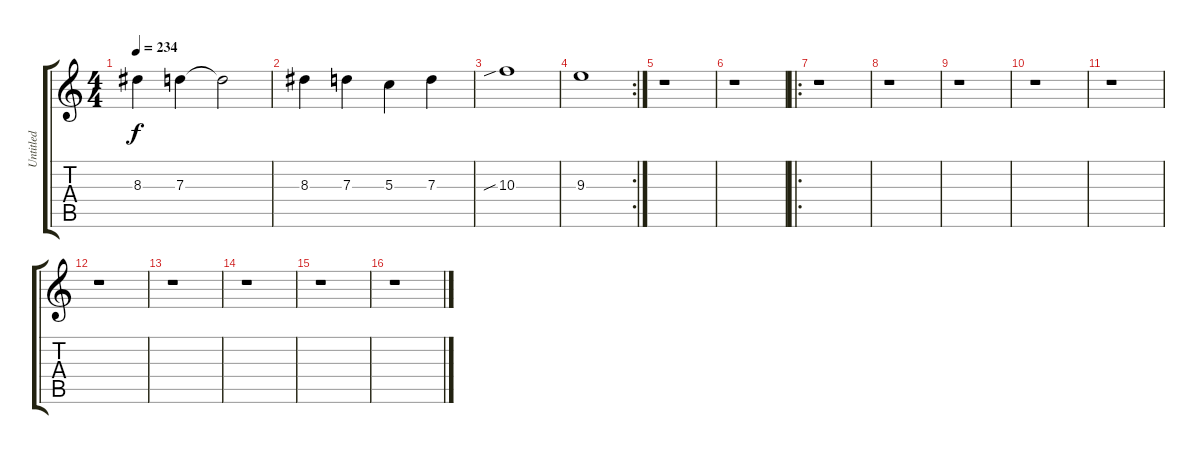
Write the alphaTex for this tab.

\track ("Untitled" "Untitled") {instrument distortionguitar}
\staff {score tabs}
\tuning (E4 B3 G3 D3 A2 E2) {hide}
\ts (4 4)
\tempo 234
\clef g2
\ks c
8.3.4{dy f} 7.3.4 7.3{t}.2 |
8.3.4 7.3.4 5.3.4 7.3.4 |
10.3{sib}.1 |
\rc 2
9.3.1 |
r.1 |
r.1 |
\ro
r.1 |
r.1 |
r.1 |
r.1 |
r.1 |
r.1 |
r.1 |
r.1 |
r.1 |
r.1
